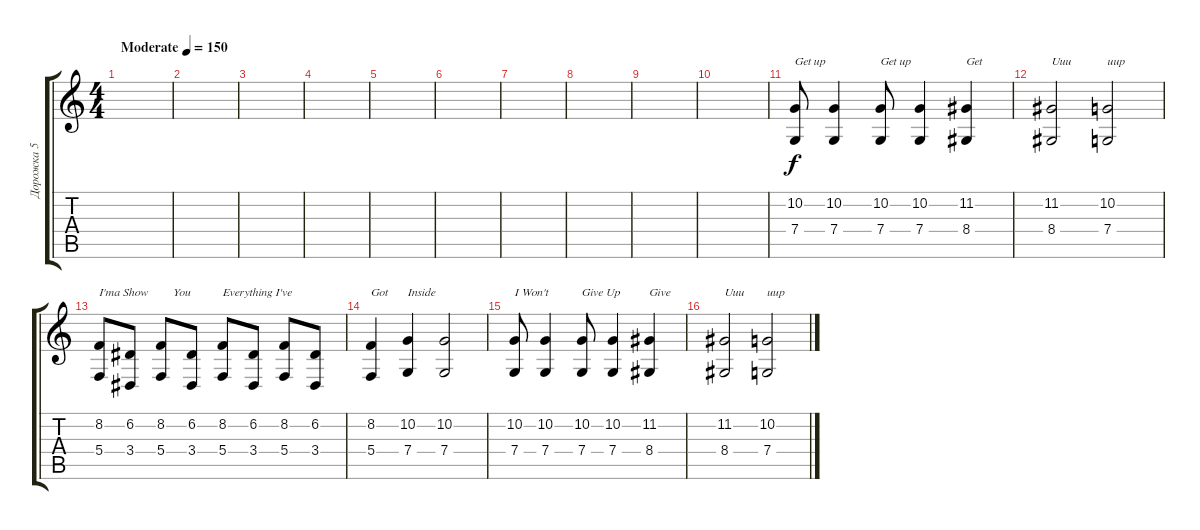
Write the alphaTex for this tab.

\track ("Дорожка 5" "Дорожка 5") {instrument violin}
\staff {score tabs}
\tuning (D4 A3 F3 C3 G2 C2) {hide}
\ts (4 4)
\tempo (150 "Moderate")
\clef g2
\ks c
|
|
|
|
|
|
|
|
|
|
(10.2 7.4).8{txt "Get up"} (10.2 7.4).4 (10.2 7.4).8{txt "Get up"} (10.2 7.4).4 (11.2 8.4).4{txt "Get"} |
(11.2 8.4).2{txt "Uuu"} (10.2 7.4).2{txt "uup"} |
(8.2 5.4).8{txt "I'ma Show"} (6.2 3.4).8 (8.2 5.4).8{txt "    You"} (6.2 3.4).8 (8.2 5.4).8{txt "Everything I've"} (6.2 3.4).8 (8.2 5.4).8 (6.2 3.4).8 |
(8.2 5.4).4{txt "Got"} (10.2 7.4).4{txt "Inside"} (10.2 7.4).2 |
(10.2 7.4).8{txt "I Won't"} (10.2 7.4).4 (10.2 7.4).8{txt "Give Up"} (10.2 7.4).4 (11.2 8.4).4{txt "Give"} |
(11.2 8.4).2{txt "Uuu"} (10.2 7.4).2{txt "uup"}
